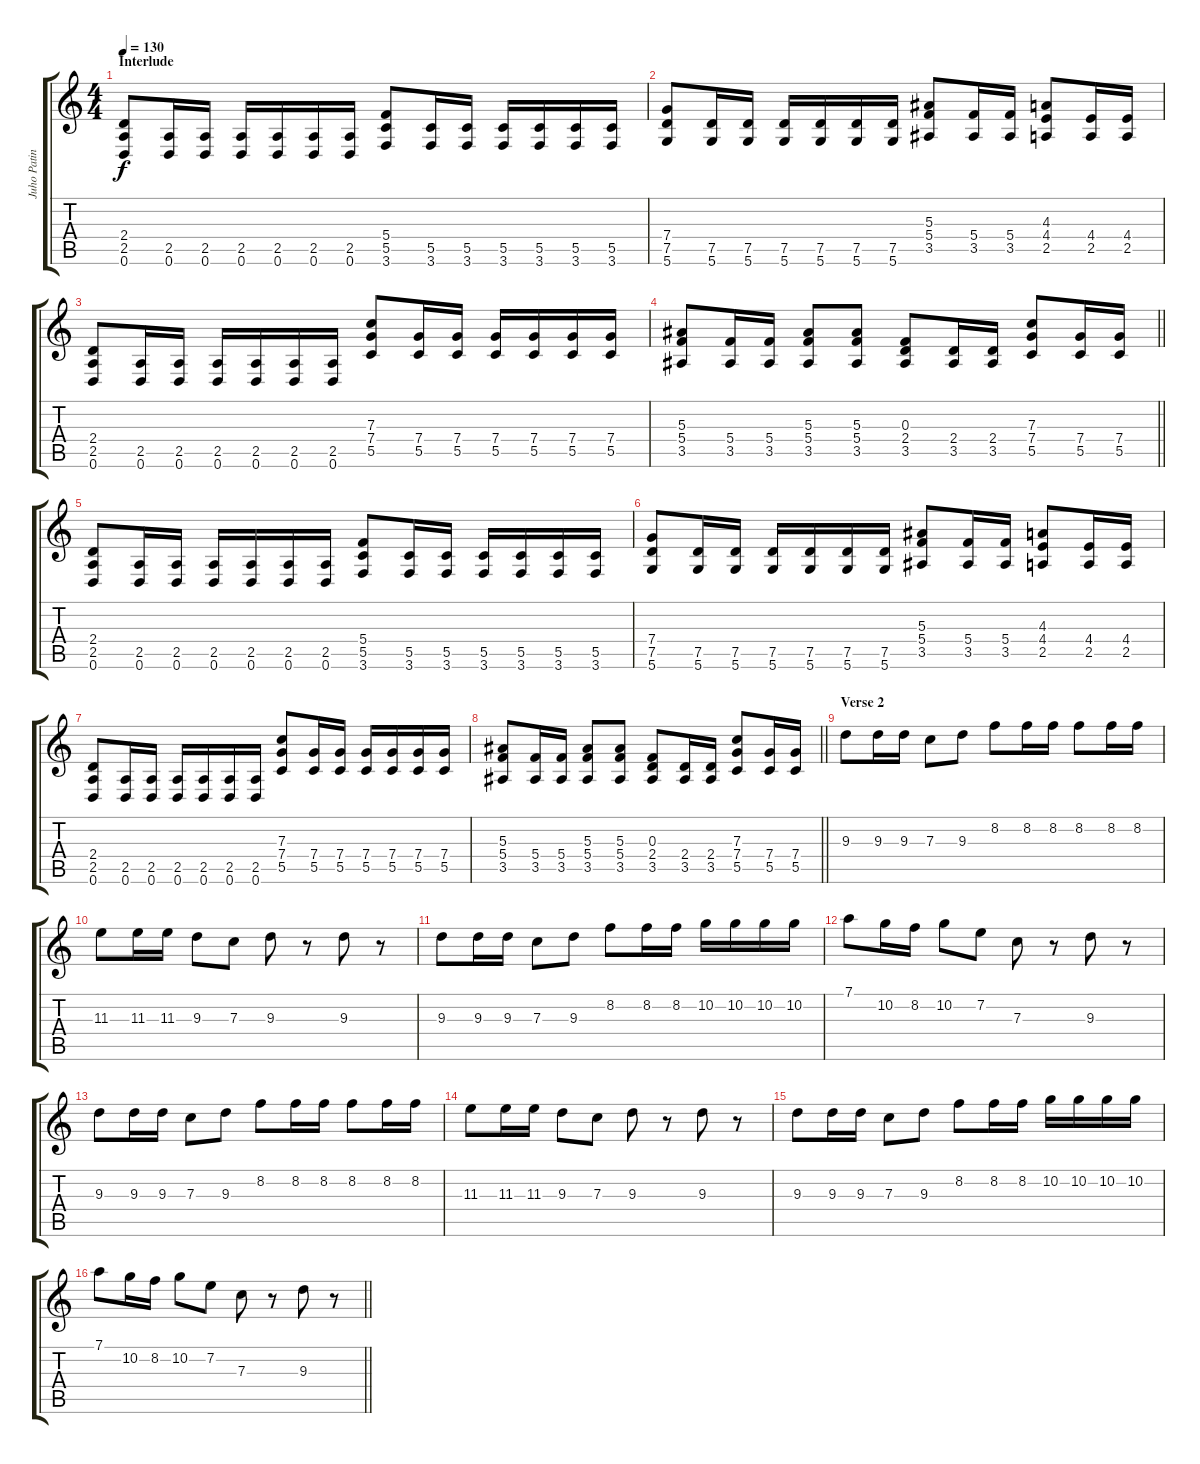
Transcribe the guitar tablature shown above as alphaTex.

\track ("Juho Patinen - Guitar" "Juho Patin") {instrument distortionguitar}
\staff {score tabs}
\tuning (D4 A3 F3 C3 G2 D2) {hide}
\ts (4 4)
\section ("" "Interlude")
\tempo 130
\clef g2
\ks c
(2.4 2.5 0.6).8{dy f} (2.5 0.6).16 (2.5 0.6).16 (2.5 0.6).16 (2.5 0.6).16 (2.5 0.6).16 (2.5 0.6).16 (5.4 5.5 3.6).8 (5.5 3.6).16 (5.5 3.6).16 (5.5 3.6).16 (5.5 3.6).16 (5.5 3.6).16 (5.5 3.6).16 |
(7.4 7.5 5.6).8 (7.5 5.6).16 (7.5 5.6).16 (7.5 5.6).16 (7.5 5.6).16 (7.5 5.6).16 (7.5 5.6).16 (5.3 5.4 3.5).8 (5.4 3.5).16 (5.4 3.5).16 (4.3 4.4 2.5).8 (4.4 2.5).16 (4.4 2.5).16 |
(2.4 2.5 0.6).8 (2.5 0.6).16 (2.5 0.6).16 (2.5 0.6).16 (2.5 0.6).16 (2.5 0.6).16 (2.5 0.6).16 (7.3 7.4 5.5).8 (7.4 5.5).16 (7.4 5.5).16 (7.4 5.5).16 (7.4 5.5).16 (7.4 5.5).16 (7.4 5.5).16 |
\barLineRight lightlight
(5.3 5.4 3.5).8 (5.4 3.5).16 (5.4 3.5).16 (5.3 5.4 3.5).8 (5.3 5.4 3.5).8 (0.3 2.4 3.5).8 (2.4 3.5).16 (2.4 3.5).16 (7.3 7.4 5.5).8 (7.4 5.5).16 (7.4 5.5).16 |
(2.4 2.5 0.6).8 (2.5 0.6).16 (2.5 0.6).16 (2.5 0.6).16 (2.5 0.6).16 (2.5 0.6).16 (2.5 0.6).16 (5.4 5.5 3.6).8 (5.5 3.6).16 (5.5 3.6).16 (5.5 3.6).16 (5.5 3.6).16 (5.5 3.6).16 (5.5 3.6).16 |
(7.4 7.5 5.6).8 (7.5 5.6).16 (7.5 5.6).16 (7.5 5.6).16 (7.5 5.6).16 (7.5 5.6).16 (7.5 5.6).16 (5.3 5.4 3.5).8 (5.4 3.5).16 (5.4 3.5).16 (4.3 4.4 2.5).8 (4.4 2.5).16 (4.4 2.5).16 |
(2.4 2.5 0.6).8 (2.5 0.6).16 (2.5 0.6).16 (2.5 0.6).16 (2.5 0.6).16 (2.5 0.6).16 (2.5 0.6).16 (7.3 7.4 5.5).8 (7.4 5.5).16 (7.4 5.5).16 (7.4 5.5).16 (7.4 5.5).16 (7.4 5.5).16 (7.4 5.5).16 |
\barLineRight lightlight
(5.3 5.4 3.5).8 (5.4 3.5).16 (5.4 3.5).16 (5.3 5.4 3.5).8 (5.3 5.4 3.5).8 (0.3 2.4 3.5).8 (2.4 3.5).16 (2.4 3.5).16 (7.3 7.4 5.5).8 (7.4 5.5).16 (7.4 5.5).16 |
\section ("" "Verse 2")
9.3.8 9.3.16 9.3.16 7.3.8 9.3.8 8.2.8 8.2.16 8.2.16 8.2.8 8.2.16 8.2.16 |
11.3.8 11.3.16 11.3.16 9.3.8 7.3.8 9.3.8 r.8 9.3.8 r.8 |
9.3.8 9.3.16 9.3.16 7.3.8 9.3.8 8.2.8 8.2.16 8.2.16 10.2.16 10.2.16 10.2.16 10.2.16 |
7.1.8 10.2.16 8.2.16 10.2.8 7.2.8 7.3.8 r.8 9.3.8 r.8 |
9.3.8 9.3.16 9.3.16 7.3.8 9.3.8 8.2.8 8.2.16 8.2.16 8.2.8 8.2.16 8.2.16 |
11.3.8 11.3.16 11.3.16 9.3.8 7.3.8 9.3.8 r.8 9.3.8 r.8 |
9.3.8 9.3.16 9.3.16 7.3.8 9.3.8 8.2.8 8.2.16 8.2.16 10.2.16 10.2.16 10.2.16 10.2.16 |
\barLineRight lightlight
7.1.8 10.2.16 8.2.16 10.2.8 7.2.8 7.3.8 r.8 9.3.8 r.8
